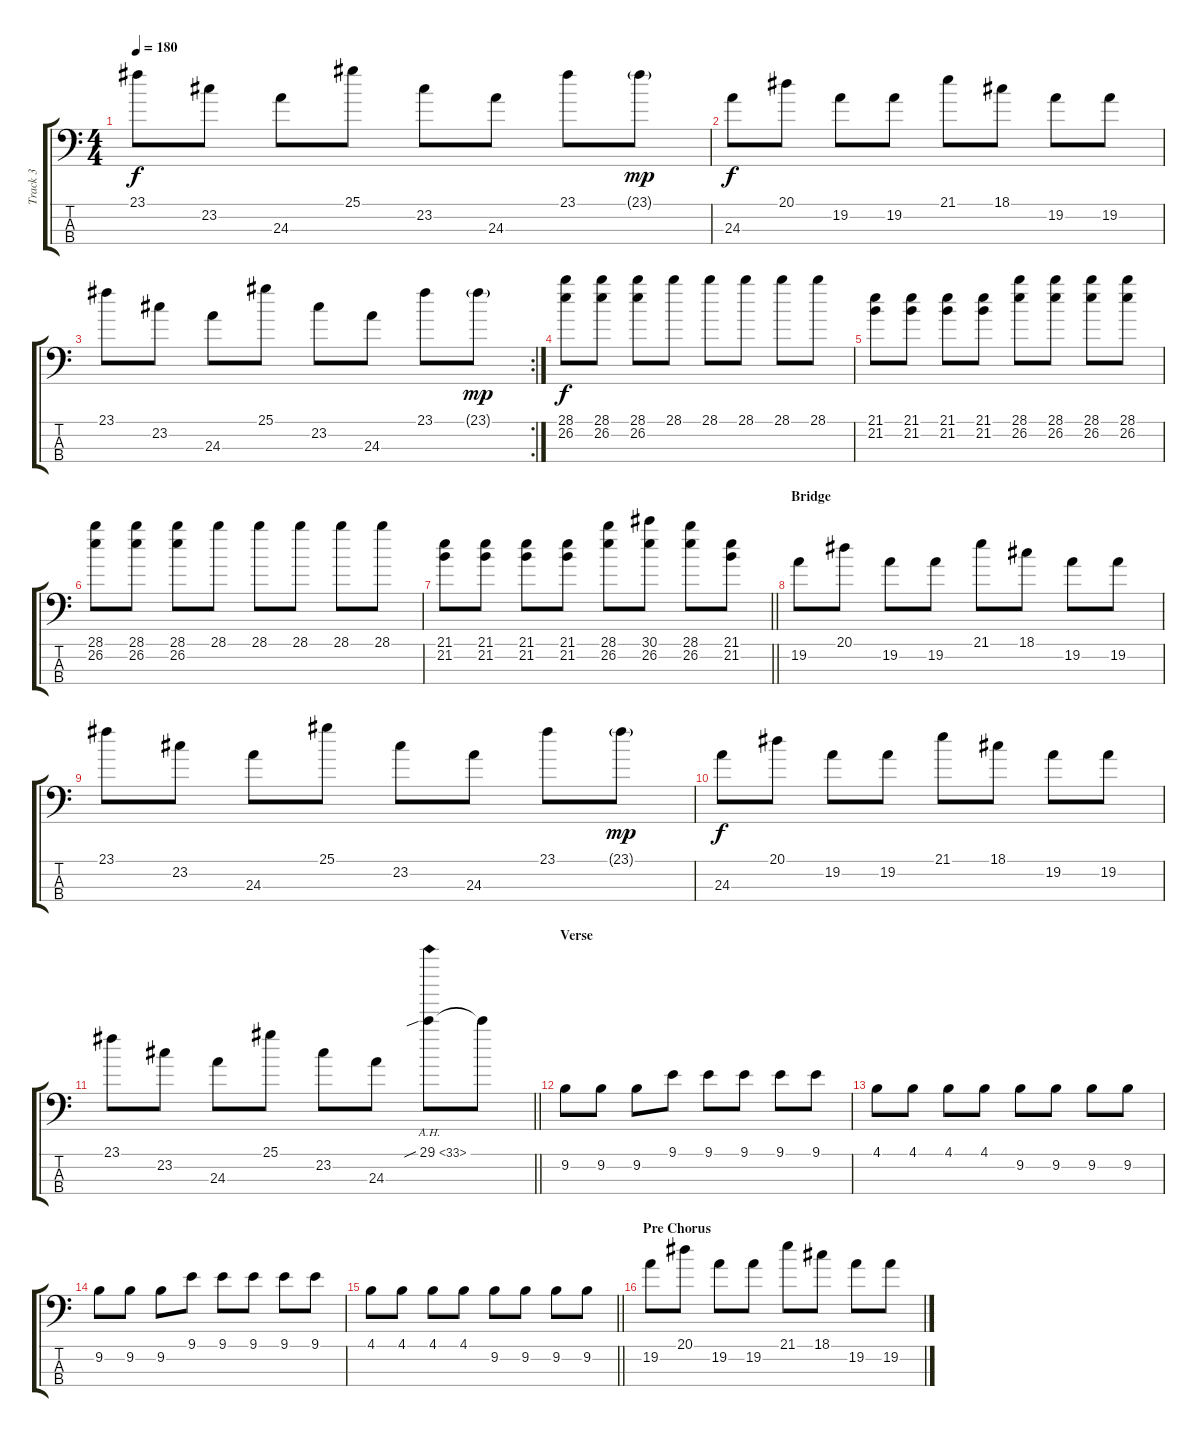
\track ("Track 3" "Track 3") {instrument slapbass1}
\staff {score tabs}
\tuning (G2 D2 A1 E1) {hide}
\ts (4 4)
\tempo 180
\clef f4
\ks c
23.1.8{dy f} 23.2.8 24.3.8 25.1.8 23.2.8 24.3.8 23.1.8 23.1{g}.8{dy mp} |
24.3.8{dy f} 20.1.8 19.2.8 19.2.8 21.1.8 18.1.8 19.2.8 19.2.8 |
\rc 2
23.1.8 23.2.8 24.3.8 25.1.8 23.2.8 24.3.8 23.1.8 23.1{g}.8{dy mp} |
(28.1 26.2).8{dy f} (28.1 26.2).8 (28.1 26.2).8 28.1.8 28.1.8 28.1.8 28.1.8 28.1.8 |
(21.1 21.2).8 (21.1 21.2).8 (21.1 21.2).8 (21.1 21.2).8 (28.1 26.2).8 (28.1 26.2).8 (28.1 26.2).8 (28.1 26.2).8 |
(28.1 26.2).8 (28.1 26.2).8 (28.1 26.2).8 28.1.8 28.1.8 28.1.8 28.1.8 28.1.8 |
\barLineRight lightlight
(21.1 21.2).8 (21.1 21.2).8 (21.1 21.2).8 (21.1 21.2).8 (28.1 26.2).8 (30.1 26.2).8 (28.1 26.2).8 (21.1 21.2).8 |
\section ("" "Bridge")
19.2.8 20.1.8 19.2.8 19.2.8 21.1.8 18.1.8 19.2.8 19.2.8 |
23.1.8 23.2.8 24.3.8 25.1.8 23.2.8 24.3.8 23.1.8 23.1{g}.8{dy mp} |
24.3.8{dy f} 20.1.8 19.2.8 19.2.8 21.1.8 18.1.8 19.2.8 19.2.8 |
\barLineRight lightlight
23.1.8 23.2.8 24.3.8 25.1.8 23.2.8 24.3.8 29.1{ah 4 sib}.8 29.1{t}.8 |
\section ("" "Verse")
9.2.8 9.2.8 9.2.8 9.1.8 9.1.8 9.1.8 9.1.8 9.1.8 |
4.1.8 4.1.8 4.1.8 4.1.8 9.2.8 9.2.8 9.2.8 9.2.8 |
9.2.8 9.2.8 9.2.8 9.1.8 9.1.8 9.1.8 9.1.8 9.1.8 |
\barLineRight lightlight
4.1.8 4.1.8 4.1.8 4.1.8 9.2.8 9.2.8 9.2.8 9.2.8 |
\section ("" "Pre Chorus")
19.2.8 20.1.8 19.2.8 19.2.8 21.1.8 18.1.8 19.2.8 19.2.8
